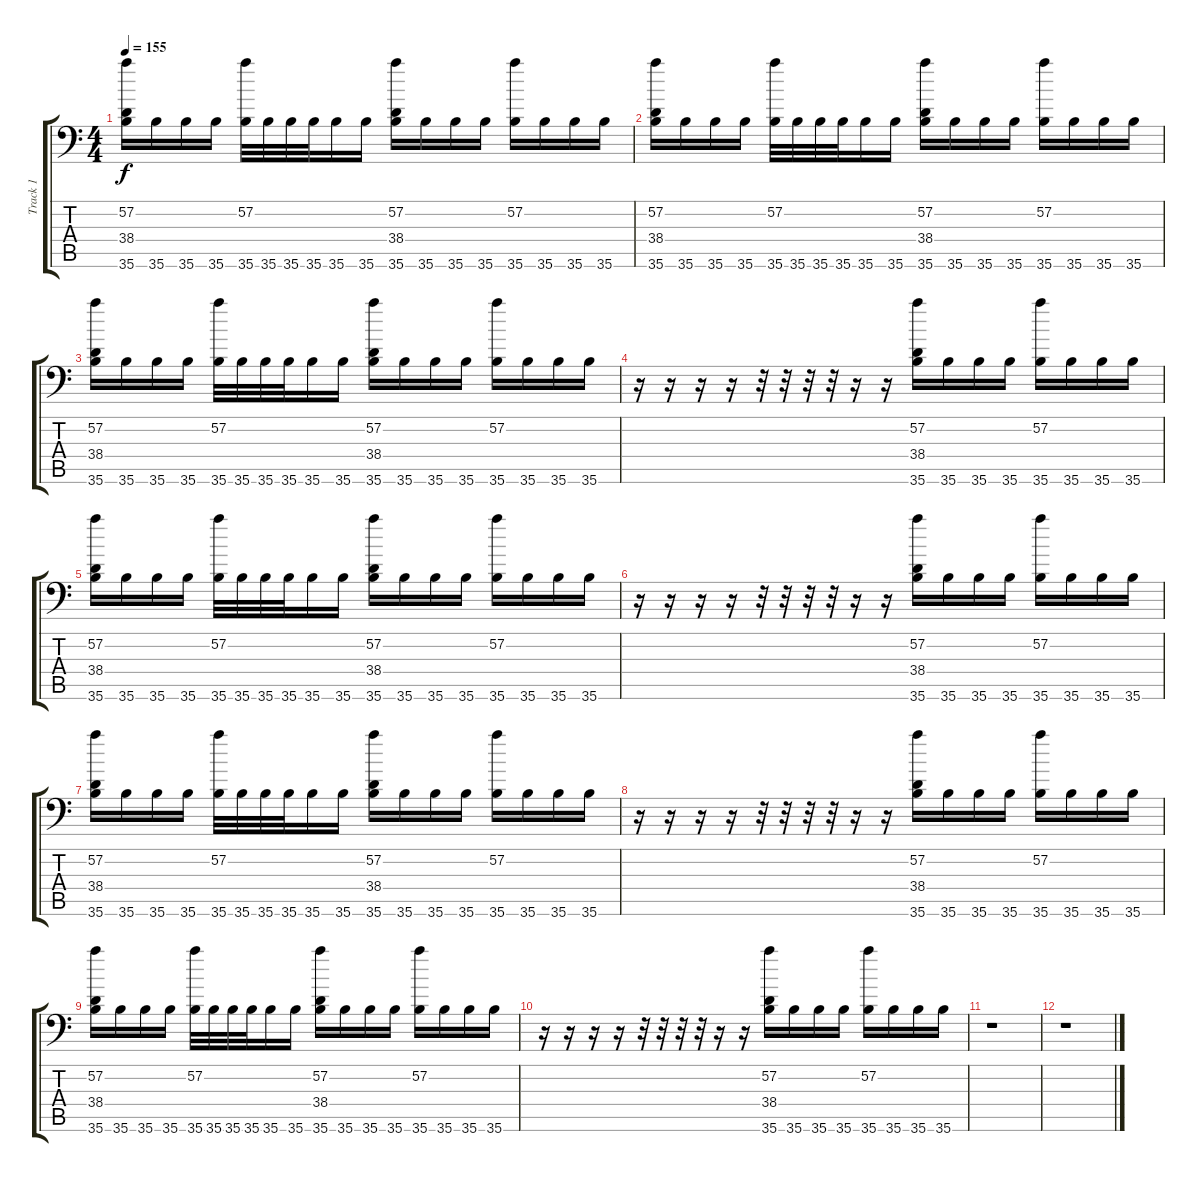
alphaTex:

\track ("Track 1" "Track 1") {instrument acousticgrandpiano}
\staff {score tabs}
\tuning (C-1 C-1 C-1 C-1 C-1 C-1) {hide}
\ts (4 4)
\tempo 155
\clef f4
\ks c
(57.2 38.4 35.6).16{dy f} 35.6.16 35.6.16 35.6.16 (57.2 35.6).32 35.6.32 35.6.32 35.6.32 35.6.16 35.6.16 (57.2 38.4 35.6).16 35.6.16 35.6.16 35.6.16 (57.2 35.6).16 35.6.16 35.6.16 35.6.16 |
(57.2 38.4 35.6).16 35.6.16 35.6.16 35.6.16 (57.2 35.6).32 35.6.32 35.6.32 35.6.32 35.6.16 35.6.16 (57.2 38.4 35.6).16 35.6.16 35.6.16 35.6.16 (57.2 35.6).16 35.6.16 35.6.16 35.6.16 |
(57.2 38.4 35.6).16 35.6.16 35.6.16 35.6.16 (57.2 35.6).32 35.6.32 35.6.32 35.6.32 35.6.16 35.6.16 (57.2 38.4 35.6).16 35.6.16 35.6.16 35.6.16 (57.2 35.6).16 35.6.16 35.6.16 35.6.16 |
r.16 r.16 r.16 r.16 r.32 r.32 r.32 r.32 r.16 r.16 (57.2 38.4 35.6).16 35.6.16 35.6.16 35.6.16 (57.2 35.6).16 35.6.16 35.6.16 35.6.16 |
(57.2 38.4 35.6).16 35.6.16 35.6.16 35.6.16 (57.2 35.6).32 35.6.32 35.6.32 35.6.32 35.6.16 35.6.16 (57.2 38.4 35.6).16 35.6.16 35.6.16 35.6.16 (57.2 35.6).16 35.6.16 35.6.16 35.6.16 |
r.16 r.16 r.16 r.16 r.32 r.32 r.32 r.32 r.16 r.16 (57.2 38.4 35.6).16 35.6.16 35.6.16 35.6.16 (57.2 35.6).16 35.6.16 35.6.16 35.6.16 |
(57.2 38.4 35.6).16 35.6.16 35.6.16 35.6.16 (57.2 35.6).32 35.6.32 35.6.32 35.6.32 35.6.16 35.6.16 (57.2 38.4 35.6).16 35.6.16 35.6.16 35.6.16 (57.2 35.6).16 35.6.16 35.6.16 35.6.16 |
r.16 r.16 r.16 r.16 r.32 r.32 r.32 r.32 r.16 r.16 (57.2 38.4 35.6).16 35.6.16 35.6.16 35.6.16 (57.2 35.6).16 35.6.16 35.6.16 35.6.16 |
(57.2 38.4 35.6).16 35.6.16 35.6.16 35.6.16 (57.2 35.6).32 35.6.32 35.6.32 35.6.32 35.6.16 35.6.16 (57.2 38.4 35.6).16 35.6.16 35.6.16 35.6.16 (57.2 35.6).16 35.6.16 35.6.16 35.6.16 |
r.16 r.16 r.16 r.16 r.32 r.32 r.32 r.32 r.16 r.16 (57.2 38.4 35.6).16 35.6.16 35.6.16 35.6.16 (57.2 35.6).16 35.6.16 35.6.16 35.6.16 |
r.1 |
r.1
